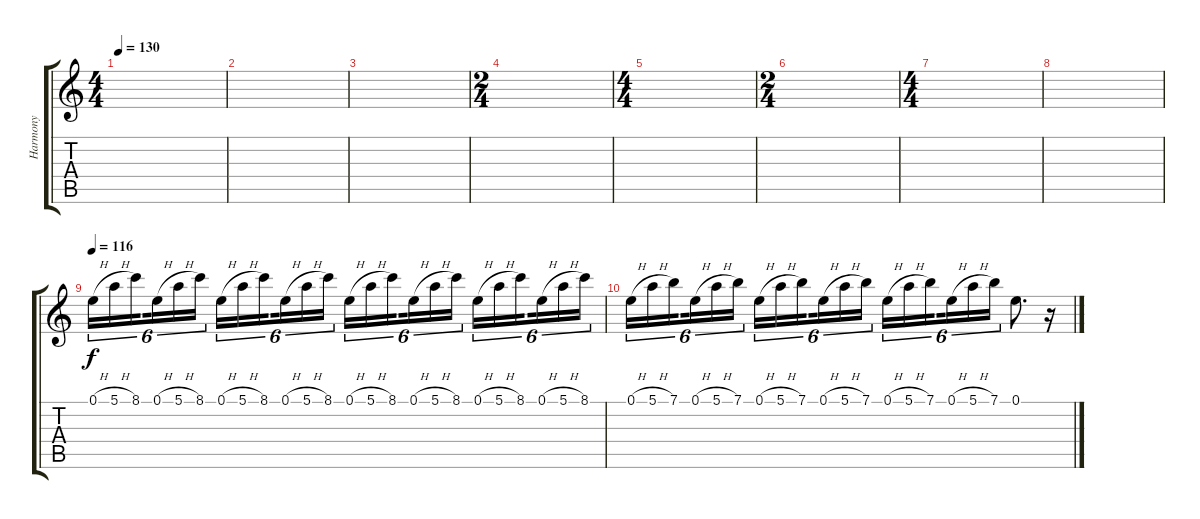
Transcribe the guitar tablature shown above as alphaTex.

\track ("Harmony" "Harmony") {instrument distortionguitar}
\staff {score tabs}
\tuning (E4 B3 G3 D3 A2 E2) {hide}
\ts (4 4)
\tempo 130
\clef g2
\ks c
|
|
|
\ts (2 4)
|
\ts (4 4)
|
\ts (2 4)
|
\ts (4 4)
|
|
\tempo 116
0.1{h}.16{tu (6 4)} 5.1{h}.16{tu (6 4)} 8.1.16{tu (6 4) beam splitsecondary} 0.1{h}.16{tu (6 4)} 5.1{h}.16{tu (6 4)} 8.1.16{tu (6 4)} 0.1{h}.16{tu (6 4)} 5.1{h}.16{tu (6 4)} 8.1.16{tu (6 4) beam splitsecondary} 0.1{h}.16{tu (6 4)} 5.1{h}.16{tu (6 4)} 8.1.16{tu (6 4)} 0.1{h}.16{tu (6 4)} 5.1{h}.16{tu (6 4)} 8.1.16{tu (6 4) beam splitsecondary} 0.1{h}.16{tu (6 4)} 5.1{h}.16{tu (6 4)} 8.1.16{tu (6 4)} 0.1{h}.16{tu (6 4)} 5.1{h}.16{tu (6 4)} 8.1.16{tu (6 4) beam splitsecondary} 0.1{h}.16{tu (6 4)} 5.1{h}.16{tu (6 4)} 8.1.16{tu (6 4)} |
0.1{h}.16{tu (6 4)} 5.1{h}.16{tu (6 4)} 7.1.16{tu (6 4) beam splitsecondary} 0.1{h}.16{tu (6 4)} 5.1{h}.16{tu (6 4)} 7.1.16{tu (6 4)} 0.1{h}.16{tu (6 4)} 5.1{h}.16{tu (6 4)} 7.1.16{tu (6 4) beam splitsecondary} 0.1{h}.16{tu (6 4)} 5.1{h}.16{tu (6 4)} 7.1.16{tu (6 4)} 0.1{h}.16{tu (6 4)} 5.1{h}.16{tu (6 4)} 7.1.16{tu (6 4) beam splitsecondary} 0.1{h}.16{tu (6 4)} 5.1{h}.16{tu (6 4)} 7.1.16{tu (6 4)} 0.1.8{d} r.16
